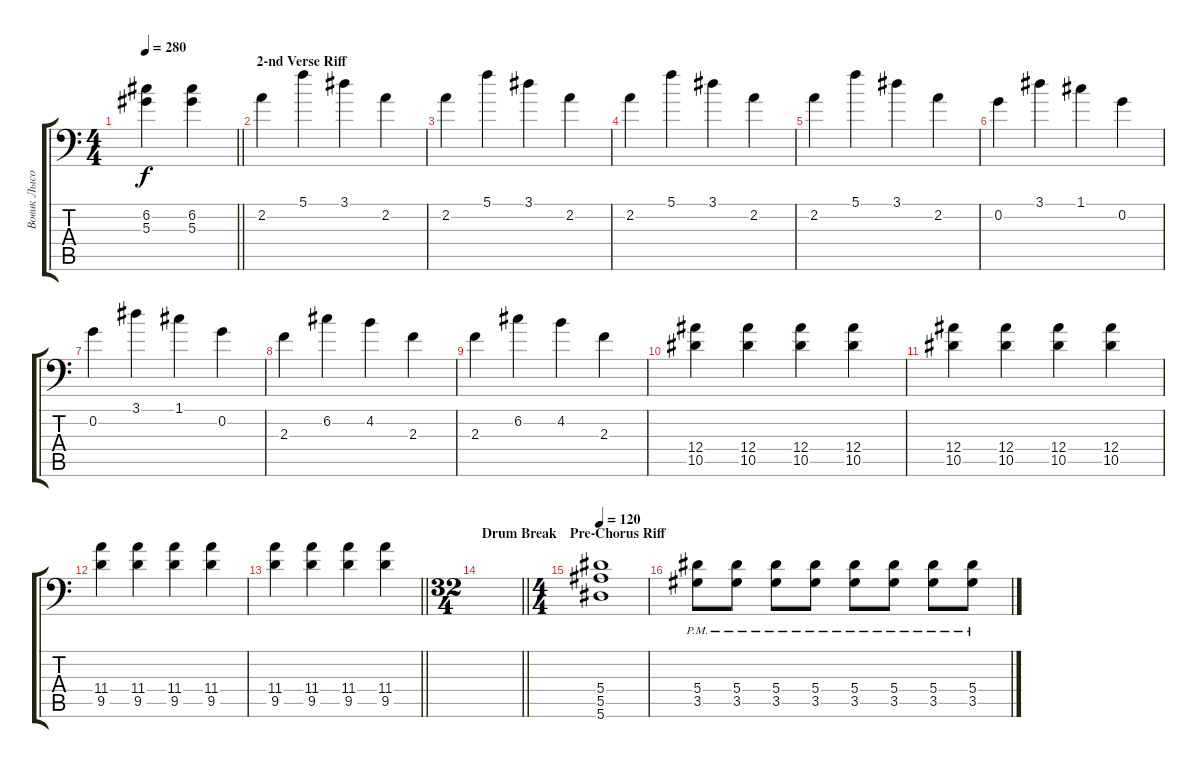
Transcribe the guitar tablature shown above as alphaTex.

\track ("Вовик Лысов-Гитара" "Вовик Лысо") {instrument distortionguitar}
\staff {score tabs}
\tuning (C4 G3 Eb3 Bb2 F2 Bb1) {hide}
\ts (4 4)
\tempo 280
\clef f4
\barLineRight lightlight
\ks c
(6.2 5.3).4{dy f} (6.2 5.3).4 |
\section ("" "2-nd Verse Riff")
2.2.4 5.1.4 3.1.4 2.2.4 |
2.2.4 5.1.4 3.1.4 2.2.4 |
2.2.4 5.1.4 3.1.4 2.2.4 |
2.2.4 5.1.4 3.1.4 2.2.4 |
0.2.4 3.1.4 1.1.4 0.2.4 |
0.2.4 3.1.4 1.1.4 0.2.4 |
2.3.4 6.2.4 4.2.4 2.3.4 |
2.3.4 6.2.4 4.2.4 2.3.4 |
(12.4 10.5).4 (12.4 10.5).4 (12.4 10.5).4 (12.4 10.5).4 |
(12.4 10.5).4 (12.4 10.5).4 (12.4 10.5).4 (12.4 10.5).4 |
(11.4 9.5).4 (11.4 9.5).4 (11.4 9.5).4 (11.4 9.5).4 |
\barLineRight lightlight
(11.4 9.5).4 (11.4 9.5).4 (11.4 9.5).4 (11.4 9.5).4 |
\ts (32 4)
\section ("" "Drum Break")
\barLineRight lightlight
|
\ts (4 4)
\section ("" "Pre-Chorus Riff")
\tempo 120
(5.4 5.5 5.6).1 |
(5.4{pm} 3.5{pm}).8 (5.4{pm} 3.5{pm}).8 (5.4{pm} 3.5{pm}).8 (5.4{pm} 3.5{pm}).8 (5.4{pm} 3.5{pm}).8 (5.4{pm} 3.5{pm}).8 (5.4{pm} 3.5{pm}).8 (5.4{pm} 3.5{pm}).8
